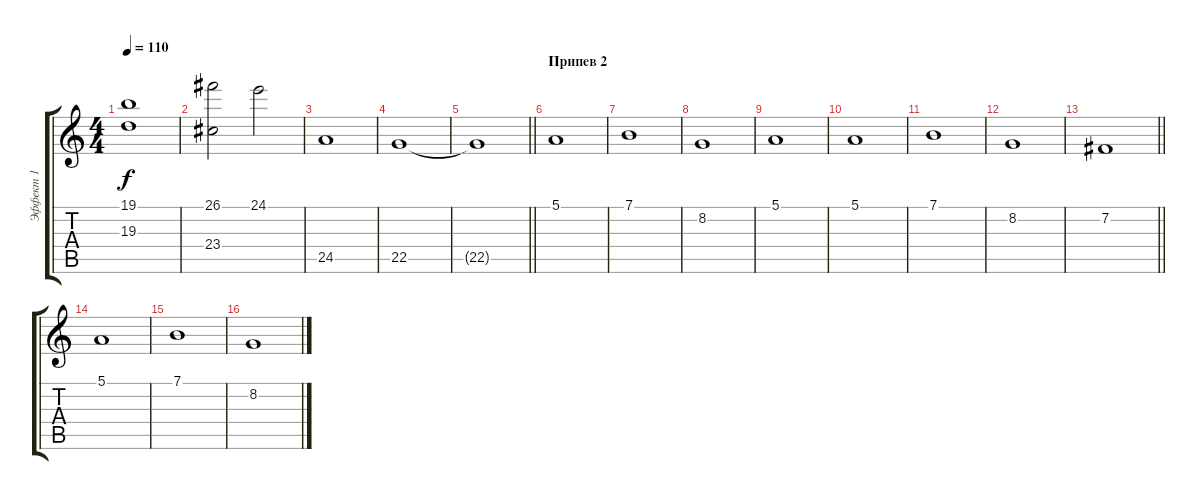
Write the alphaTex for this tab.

\track ("Эффект 1" "Эффект 1") {instrument whistle}
\staff {score tabs}
\tuning (E4 B3 G3 D3 A2 E2) {hide}
\ts (4 4)
\tempo 110
\clef g2
\ks c
(19.1 19.3).1{dy f} |
(26.1 23.4).2 24.1.2 |
24.5.1 |
22.5.1 |
\barLineRight lightlight
22.5{t}.1 |
\section ("" "Припев 2")
5.1.1 |
7.1.1 |
8.2.1 |
5.1.1 |
5.1.1 |
7.1.1 |
8.2.1 |
\barLineRight lightlight
7.2.1 |
5.1.1 |
7.1.1 |
8.2.1
